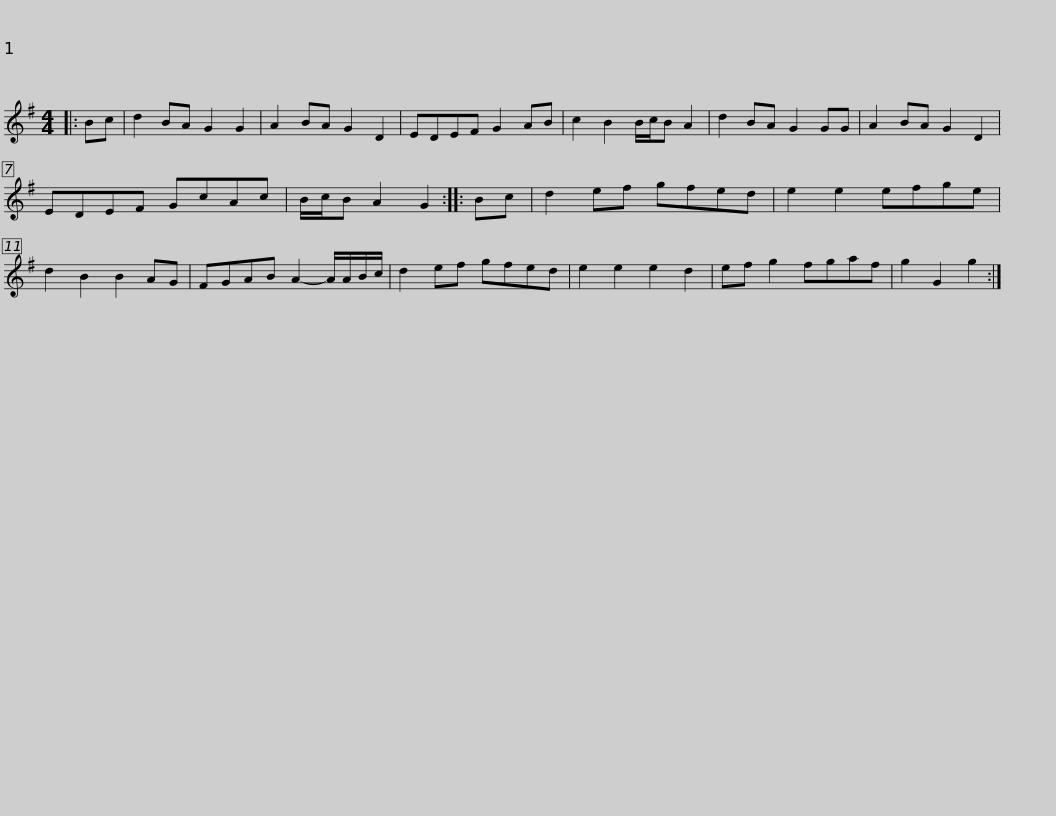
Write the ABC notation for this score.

X:1
L:1/8
M:4/4
I:linebreak $
K:G
V:1 treble
V:1
|: Bc | d2 BA G2 G2 | A2 BA G2 D2 | EDEF G2 AB | c2 B2 B/c/B A2 | %5
 d2 BA G2 GG | A2 BA G2 D2 |$ EDEF GcAc | B/c/B A2 G2 :: Bc | %10
 d2 ef gfed | e2 e2 efge | d2 B2 B2 AG | FGAB A2- A/A/B/c/ |$ d2 ef gfed | %15
 e2 e2 e2 d2 | ef g2 fgaf | g2 G2 g2 :| %18
